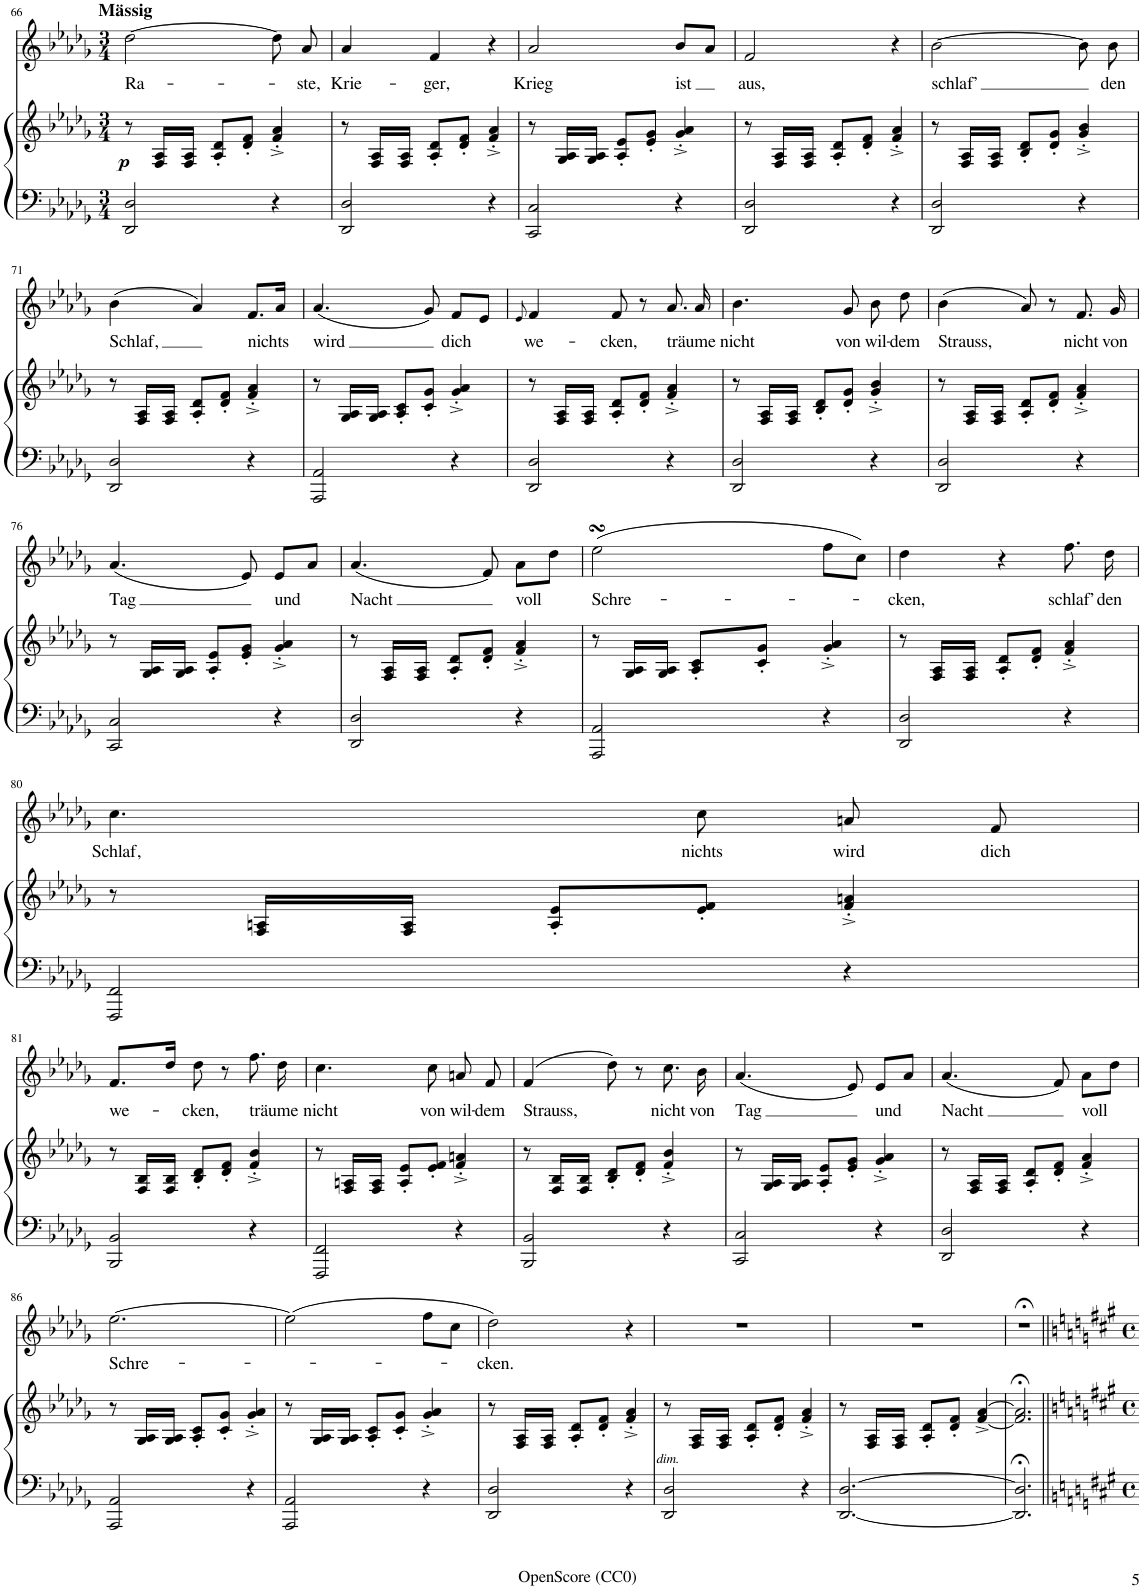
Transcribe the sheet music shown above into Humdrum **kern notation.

**kern	**kern	**dynam	**kern	**text
*part2	*part2	*part2	*part1	*part1
*staff3	*staff2	*staff2/3	*staff1	*staff1
*I"Piano	*	*	*I"Voice	*
*I'Pno	*	*	*	*
!!LO:PB:g=z
*clefF4	*clefG2	*	*clefG2	*
*k[b-e-a-d-g-]	*k[b-e-a-d-g-]	*	*k[b-e-a-d-g-]	*
*M3/4	*M3/4	*	*M3/4	*
=66	=66	=66	=66	=66
!	!	!	!LO:TX:a:B:t=Mässig	!
!	!	!LO:DY:b	!	!LO:LY:b
2DD-/ 2D-/	8r	p	[2dd-\	Ra-
.	16F/ 16A-/LL	.	.	.
.	16F/ 16A-/JJ	.	.	.
.	8A-/' 8d-/'L	.	.	.
.	8d-/' 8f/'J	.	.	.
4r	4f/'^ 4a-/'^	.	8dd-\]	.
!	!	!	!	!LO:LY:b
.	.	.	8a-/	-ste,
=67	=67	=67	=67	=67
!	!	!	!	!LO:LY:b
2DD-/ 2D-/	8r	.	4a-/	Krie-
.	16F/ 16A-/LL	.	.	.
.	16F/ 16A-/JJ	.	.	.
!	!	!	!	!LO:LY:b
.	8A-/' 8d-/'L	.	4f/	-ger,
.	8d-/' 8f/'J	.	.	.
4r	4f/'^ 4a-/'^	.	4r	.
=68	=68	=68	=68	=68
!	!	!	!	!LO:LY:b
2CC/ 2C/	8r	.	2a-/	Krieg
.	16G-/ 16A-/LL	.	.	.
.	16G-/ 16A-/JJ	.	.	.
.	8A-/' 8e-/'L	.	.	.
.	8e-/' 8g-/'J	.	.	.
!	!	!	!	!LO:LY:b
4r	4g-/'^ 4a-/'^	.	8b-/L	ist
.	.	.	8a-/J	.
=69	=69	=69	=69	=69
!	!	!	!	!LO:LY:b
2DD-/ 2D-/	8r	.	2f/	aus,
.	16F/ 16A-/LL	.	.	.
.	16F/ 16A-/JJ	.	.	.
.	8A-/' 8d-/'L	.	.	.
.	8d-/' 8f/'J	.	.	.
4r	4f/'^ 4a-/'^	.	4r	.
=70	=70	=70	=70	=70
!	!	!	!	!LO:LY:b
2DD-/ 2D-/	8r	.	[2b-\	schlaf’
.	16F/ 16A-/LL	.	.	.
.	16F/ 16A-/JJ	.	.	.
.	8B-/' 8d-/'L	.	.	.
.	8d-/' 8g-/'J	.	.	.
4r	4g-/'^ 4b-/'^	.	8b-\]	.
!	!	!	!	!LO:LY:b
.	.	.	8b-\	den
!!LO:LB:g=z
=71	=71	=71	=71	=71
!	!	!	!	!LO:LY:b
2DD-/ 2D-/	8r	.	(4b-\	Schlaf,
.	16F/ 16A-/LL	.	.	.
.	16F/ 16A-/JJ	.	.	.
.	8A-/' 8d-/'L	.	4a-/)	.
.	8d-/' 8f/'J	.	.	.
!	!	!	!	!LO:LY:b
4r	4f/'^ 4a-/'^	.	8.f/L	nichts
.	.	.	16a-/Jk	.
=72	=72	=72	=72	=72
!	!	!	!	!LO:LY:b
2AAA-/ 2AA-/	8r	.	(4.a-/	wird
.	16G-/ 16A-/LL	.	.	.
.	16G-/ 16A-/JJ	.	.	.
.	8A-/' 8c/'L	.	.	.
.	8c/' 8g-/'J	.	8g-/)	.
!	!	!	!	!LO:LY:b
4r	4g-/'^ 4a-/'^	.	8f/L	dich
.	.	.	8e-/J	.
=73	=73	=73	=73	=73
.	.	.	8qe-/	.
!	!	!	!	!LO:LY:b
2DD-/ 2D-/	8r	.	4f/	we-
.	16F/ 16A-/LL	.	.	.
.	16F/ 16A-/JJ	.	.	.
!	!	!	!	!LO:LY:b
.	8A-/' 8d-/'L	.	8f/	-cken,
.	8d-/' 8f/'J	.	8r	.
!	!	!	!	!LO:LY:b
4r	4f/'^ 4a-/'^	.	8.a-/	träume
.	.	.	16a-/	.
=74	=74	=74	=74	=74
!	!	!	!	!LO:LY:b
2DD-/ 2D-/	8r	.	4.b-\	nicht
.	16F/ 16A-/LL	.	.	.
.	16F/ 16A-/JJ	.	.	.
.	8B-/' 8d-/'L	.	.	.
!	!	!	!	!LO:LY:b
.	8d-/' 8g-/'J	.	8g-/	von
!	!	!	!	!LO:LY:b
4r	4g-/'^ 4b-/'^	.	8b-\	wil-
!	!	!	!	!LO:LY:b
.	.	.	8dd-\	-dem
=75	=75	=75	=75	=75
!	!	!	!	!LO:LY:b
2DD-/ 2D-/	8r	.	(4b-\	Strauss,
.	16F/ 16A-/LL	.	.	.
.	16F/ 16A-/JJ	.	.	.
.	8A-/' 8d-/'L	.	8a-/)	.
.	8d-/' 8f/'J	.	8r	.
!	!	!	!	!LO:LY:b
4r	4f/'^ 4a-/'^	.	8.f/	nicht
!	!	!	!	!LO:LY:b
.	.	.	16g-/	von
!!LO:LB:g=z
=76	=76	=76	=76	=76
!	!	!	!	!LO:LY:b
2CC/ 2C/	8r	.	(4.a-/	Tag
.	16G-/ 16A-/LL	.	.	.
.	16G-/ 16A-/JJ	.	.	.
.	8A-/' 8e-/'L	.	.	.
.	8e-/' 8g-/'J	.	8e-/)	.
!	!	!	!	!LO:LY:b
4r	4g-/'^ 4a-/'^	.	8e-/L	und
.	.	.	8a-/J	.
=77	=77	=77	=77	=77
!	!	!	!	!LO:LY:b
2DD-/ 2D-/	8r	.	(4.a-/	Nacht
.	16F/ 16A-/LL	.	.	.
.	16F/ 16A-/JJ	.	.	.
.	8A-/' 8d-/'L	.	.	.
.	8d-/' 8f/'J	.	8f/)	.
!	!	!	!	!LO:LY:b
4r	4f/'^ 4a-/'^	.	8a-\L	voll
.	.	.	8dd-\J	.
=78	=78	=78	=78	=78
!	!	!	!	!LO:LY:b
*	*	*	*^	*
2AAA-/ 2AA-/	8r	.	(2ee-sSSS\	4ee-!	Schre-
.	16G-/ 16A-/LL	.	.	.	.
.	16G-/ 16A-/JJ	.	.	.	.
.	8A-/' 8c/'L	.	.	16ff!LL	.
.	.	.	.	16ee-!	.
.	8c/' 8g-/'J	.	.	16ddn!	.
.	.	.	.	16ee-!JJ	.
4r	4g-/'^ 4a-/'^	.	8ff\L	4ryy	.
.	.	.	8cc\J)	.	.
*	*	*	*v	*v	*
=79	=79	=79	=79	=79
!	!	!	!	!LO:LY:b
2DD-/ 2D-/	8r	.	4dd-\	-cken,
.	16F/ 16A-/LL	.	.	.
.	16F/ 16A-/JJ	.	.	.
.	8A-/' 8d-/'L	.	4r	.
.	8d-/' 8f/'J	.	.	.
!	!	!	!	!LO:LY:b
4r	4f/'^ 4a-/'^	.	8.ff\	schlaf’
!	!	!	!	!LO:LY:b
.	.	.	16dd-\	den
!!LO:LB:g=z
=80	=80	=80	=80	=80
!	!	!	!	!LO:LY:b
2FFF/ 2FF/	8r	.	4.cc\	Schlaf,
.	16F/ 16An/LL	.	.	.
.	16F/ 16A/JJ	.	.	.
.	8A/' 8e-/'L	.	.	.
!	!	!	!	!LO:LY:b
.	8e-/' 8f/'J	.	8cc\	nichts
!	!	!	!	!LO:LY:b
4r	4f/'^ 4an/'^	.	8an/	wird
!	!	!	!	!LO:LY:b
.	.	.	8f/	dich
!!LO:LB:g=z
=81	=81	=81	=81	=81
!	!	!	!	!LO:LY:b
2BBB-/ 2BB-/	8r	.	8.f/L	we-
.	16F/ 16B-/LL	.	.	.
.	16F/ 16B-/JJ	.	16dd-/Jk	.
!	!	!	!	!LO:LY:b
.	8B-/' 8d-/'L	.	8dd-\	-cken,
.	8d-/' 8f/'J	.	8r	.
!	!	!	!	!LO:LY:b
4r	4f/'^ 4b-/'^	.	8.ff\	träume
.	.	.	16dd-\	.
=82	=82	=82	=82	=82
!	!	!	!	!LO:LY:b
2FFF/ 2FF/	8r	.	4.cc\	nicht
.	16F/ 16An/LL	.	.	.
.	16F/ 16A/JJ	.	.	.
.	8A/' 8e-/'L	.	.	.
!	!	!	!	!LO:LY:b
.	8e-/' 8f/'J	.	8cc\	von
!	!	!	!	!LO:LY:b
4r	4f/'^ 4an/'^	.	8an/	wil-
!	!	!	!	!LO:LY:b
.	.	.	8f/	-dem
=83	=83	=83	=83	=83
!	!	!	!	!LO:LY:b
2BBB-/ 2BB-/	8r	.	(4f/	Strauss,
.	16F/ 16B-/LL	.	.	.
.	16F/ 16B-/JJ	.	.	.
.	8B-/' 8d-/'L	.	8dd-\)	.
.	8d-/' 8f/'J	.	8r	.
!	!	!	!	!LO:LY:b
4r	4f/'^ 4b-/'^	.	8.cc\	nicht
!	!	!	!	!LO:LY:b
.	.	.	16b-\	von
=84	=84	=84	=84	=84
!	!	!	!	!LO:LY:b
2CC/ 2C/	8r	.	(4.a-/	Tag
.	16G-/ 16A-/LL	.	.	.
.	16G-/ 16A-/JJ	.	.	.
.	8A-/' 8e-/'L	.	.	.
.	8e-/' 8g-/'J	.	8e-/)	.
!	!	!	!	!LO:LY:b
4r	4g-/'^ 4a-/'^	.	8e-/L	und
.	.	.	8a-/J	.
=85	=85	=85	=85	=85
!	!	!	!	!LO:LY:b
2DD-/ 2D-/	8r	.	(4.a-/	Nacht
.	16F/ 16A-/LL	.	.	.
.	16F/ 16A-/JJ	.	.	.
.	8A-/' 8d-/'L	.	.	.
.	8d-/' 8f/'J	.	8f/)	.
!	!	!	!	!LO:LY:b
4r	4f/'^ 4a-/'^	.	8a-\L	voll
.	.	.	8dd-\J	.
!!LO:LB:g=z
=86	=86	=86	=86	=86
!	!	!	!	!LO:LY:b
2AAA-/ 2AA-/	8r	.	[2.ee-\	Schre-
.	16G-/ 16A-/LL	.	.	.
.	16G-/ 16A-/JJ	.	.	.
.	8A-/' 8c/'L	.	.	.
.	8c/' 8g-/'J	.	.	.
4r	4g-/'^ 4a-/'^	.	.	.
=87	=87	=87	=87	=87
*	*	*	*^	*
2AAA-/ 2AA-/	8r	.	(2ee-\]	4ryy	.
.	16G-/ 16A-/LL	.	.	.	.
.	16G-/ 16A-/JJ	.	.	.	.
.	8A-/' 8c/'L	.	.	4ryy	.
.	8c/' 8g-/'J	.	.	.	.
4r	4g-/'^ 4a-/'^	.	8ff\L	4ryy	.
.	.	.	8cc\J	.	.
*	*	*	*v	*v	*
=88	=88	=88	=88	=88
!	!	!	!	!LO:LY:b
2DD-/ 2D-/	8r	.	2dd-\)	-cken.
.	16F/ 16A-/LL	.	.	.
.	16F/ 16A-/JJ	.	.	.
.	8A-/' 8d-/'L	.	.	.
.	8d-/' 8f/'J	.	.	.
4r	4f/'^ 4a-/'^	.	4r	.
=89	=89	=89	=89	=89
!	!LO:TX:b:i:t=dim.	!	!	!
2DD-/ 2D-/	8r	.	2.r	.
.	16F/ 16A-/LL	.	.	.
.	16F/ 16A-/JJ	.	.	.
.	8A-/' 8d-/'L	.	.	.
.	8d-/' 8f/'J	.	.	.
4r	4f/'^ 4a-/'^	.	.	.
=90	=90	=90	=90	=90
[2.DD-/ [2.D-/	8r	.	2.r	.
.	16F/ 16A-/LL	.	.	.
.	16F/ 16A-/JJ	.	.	.
.	8A-/' 8d-/'L	.	.	.
.	8d-/' 8f/'J	.	.	.
.	[4f/^ [4a-/^	.	.	.
=91	=91	=91	=91	=91
2.DD-/];< 2.D-/];<	2.f/];< 2.a-/];<	.	2.r;<	.
=||	=||	=||	=||	=||
*-	*-	*-	*-	*-
